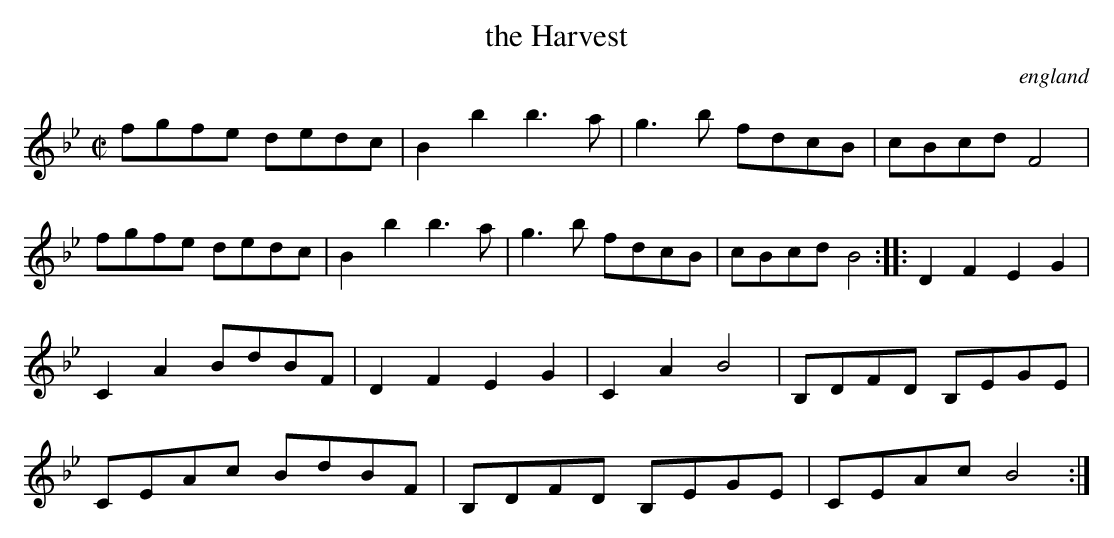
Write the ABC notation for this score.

X:1
T:the Harvest
O:england
M:C|
K:Bb
fgfe dedc| B2b2 b3a| g3b fdcB| cBcd F4|\
fgfe dedc| B2b2 b3a| g3b fdcB| cBcd B4::\
D2F2 E2G2| C2A2 BdBF| D2F2 E2G2| C2A2 B4|\
B,DFD B,EGE| CEAc BdBF| B,DFD B,EGE| CEAc B4:|
